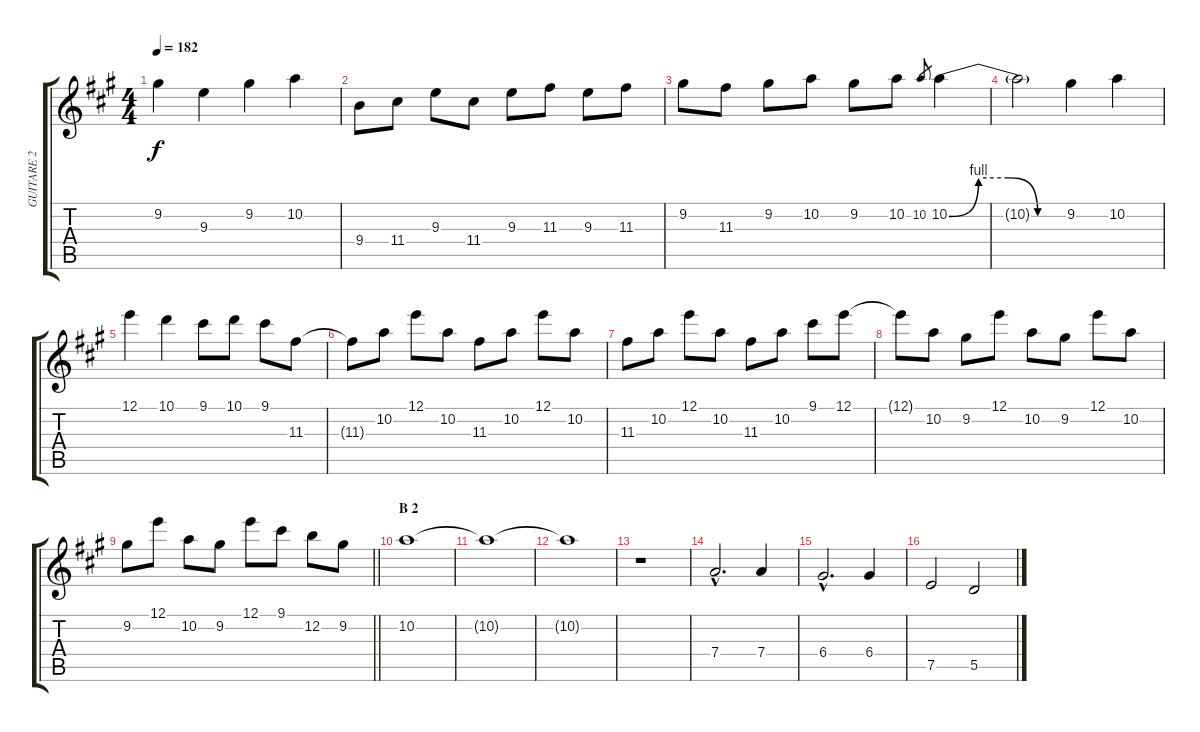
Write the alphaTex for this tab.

\track ("GUITARE 2" "GUITARE 2") {instrument distortionguitar}
\staff {score tabs}
\tuning (E4 B3 G3 D3 A2 E2) {hide}
\ts (4 4)
\tempo 182
\clef g2
\ks a
9.2{t}.4{dy f} 9.3.4 9.2.4 10.2.4 |
9.4.8 11.4.8 9.3.8 11.4.8 9.3.8 11.3.8 9.3.8 11.3.8 |
9.2.8 11.3.8 9.2.8 10.2.8 9.2.8 10.2.8 10.2.8{gr} 10.2{be (custom 0 0 15 4 30 4 45 0 60 0)}.4 |
10.2{t}.2 9.2.4 10.2.4 |
12.1.4 10.1.4 9.1.8 10.1.8 9.1.8 11.3.8 |
11.3{t}.8 10.2.8 12.1.8 10.2.8 11.3.8 10.2.8 12.1.8 10.2.8 |
11.3.8 10.2.8 12.1.8 10.2.8 11.3.8 10.2.8 9.1.8 12.1.8 |
12.1{t}.8 10.2.8 9.2.8 12.1.8 10.2.8 9.2.8 12.1.8 10.2.8 |
\barLineRight lightlight
9.2.8 12.1.8 10.2.8 9.2.8 12.1.8 9.1.8 12.2.8 9.2.8 |
\section ("" "B 2")
10.2.1 |
10.2{t}.1 |
10.2{t}.1 |
r.1 |
7.4{hac}.2{d} 7.4.4 |
6.4{hac}.2{d} 6.4.4 |
7.5.2 5.5.2
